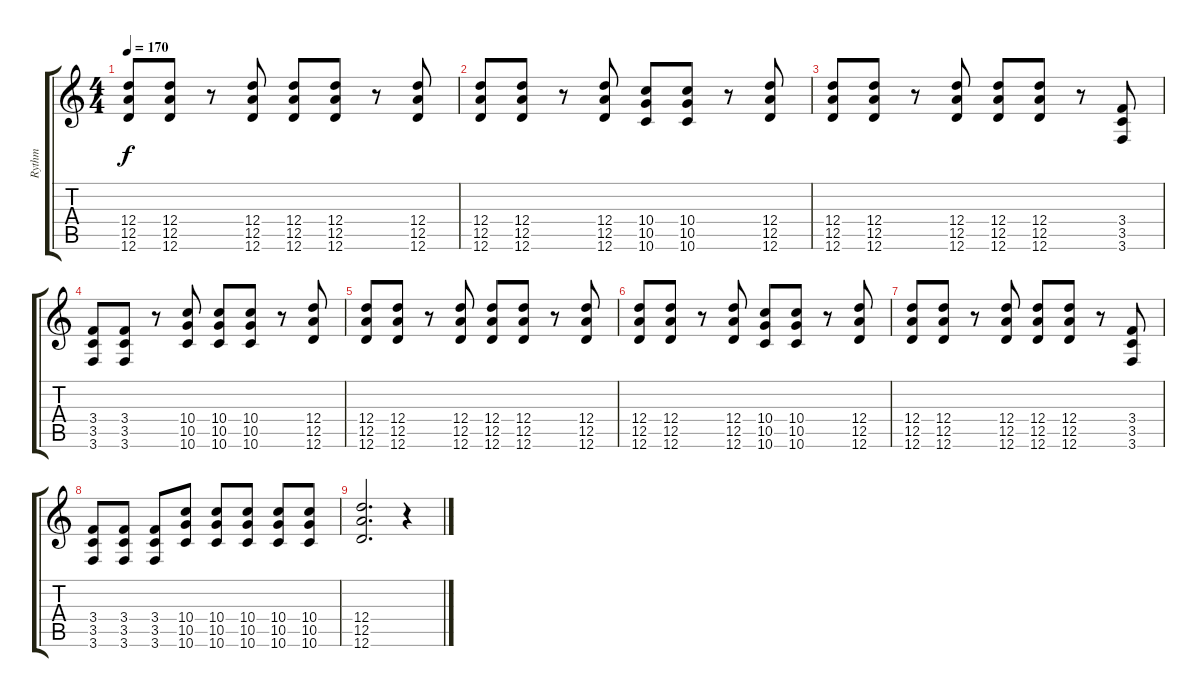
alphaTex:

\track ("Rythm" "Rythm") {instrument overdrivenguitar}
\staff {score tabs}
\tuning (E4 B3 G3 D3 A2 D2) {hide}
\ts (4 4)
\tempo 170
\clef g2
\ks c
(12.4 12.5 12.6).8{dy f} (12.4 12.5 12.6).8 r.8 (12.4 12.5 12.6).8 (12.4 12.5 12.6).8 (12.4 12.5 12.6).8 r.8 (12.4 12.5 12.6).8 |
(12.4 12.5 12.6).8 (12.4 12.5 12.6).8 r.8 (12.4 12.5 12.6).8 (10.4 10.5 10.6).8 (10.4 10.5 10.6).8 r.8 (12.4 12.5 12.6).8 |
(12.4 12.5 12.6).8 (12.4 12.5 12.6).8 r.8 (12.4 12.5 12.6).8 (12.4 12.5 12.6).8 (12.4 12.5 12.6).8 r.8 (3.4 3.5 3.6).8 |
(3.4 3.5 3.6).8 (3.4 3.5 3.6).8 r.8 (10.4 10.5 10.6).8 (10.4 10.5 10.6).8 (10.4 10.5 10.6).8 r.8 (12.4 12.5 12.6).8 |
(12.4 12.5 12.6).8 (12.4 12.5 12.6).8 r.8 (12.4 12.5 12.6).8 (12.4 12.5 12.6).8 (12.4 12.5 12.6).8 r.8 (12.4 12.5 12.6).8 |
(12.4 12.5 12.6).8 (12.4 12.5 12.6).8 r.8 (12.4 12.5 12.6).8 (10.4 10.5 10.6).8 (10.4 10.5 10.6).8 r.8 (12.4 12.5 12.6).8 |
(12.4 12.5 12.6).8 (12.4 12.5 12.6).8 r.8 (12.4 12.5 12.6).8 (12.4 12.5 12.6).8 (12.4 12.5 12.6).8 r.8 (3.4 3.5 3.6).8 |
(3.4 3.5 3.6).8 (3.4 3.5 3.6).8 (3.4 3.5 3.6).8 (10.4 10.5 10.6).8 (10.4 10.5 10.6).8 (10.4 10.5 10.6).8 (10.4 10.5 10.6).8 (10.4 10.5 10.6).8 |
(12.4 12.5 12.6).2{d} r.4
